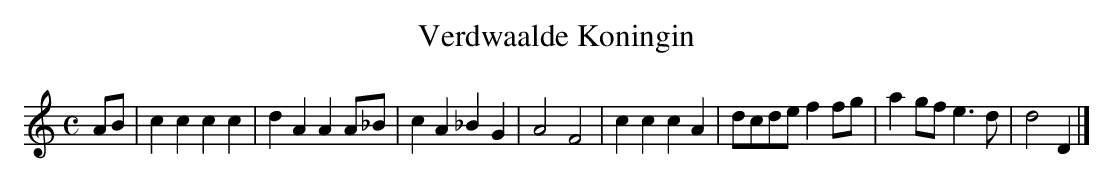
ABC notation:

X:1
T:Verdwaalde Koningin
M:C
K:Ddor
AB|c2c2c2c2|d2A2A2A_B|c2A2_B2G2|A4F4|c2c2c2A2|dcdef2fg|a2gfe3d|d4D2|]
